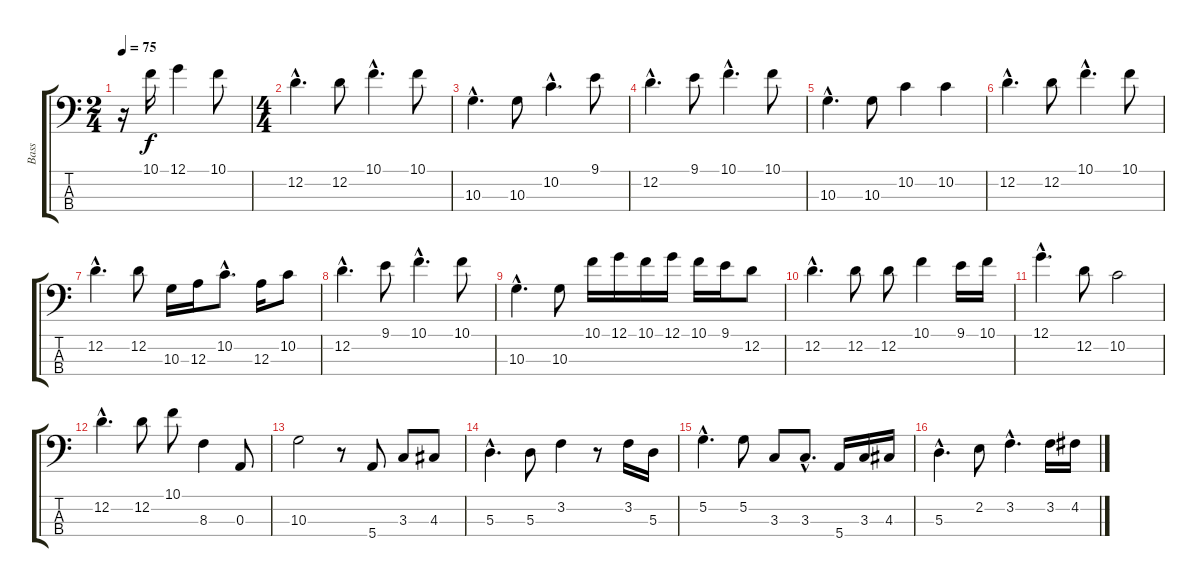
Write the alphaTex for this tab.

\track ("Bass" "Bass") {instrument electricbassfinger}
\staff {score tabs}
\tuning (G2 D2 A1 E1) {hide}
\ts (2 4)
\tempo 75
\clef f4
\ks c
r.16{dy f instrument electricbassfinger} 10.1.16 12.1.4 10.1.8 |
\ts (4 4)
12.2{hac}.4{d} 12.2.8 10.1{hac}.4{d} 10.1.8 |
10.3{hac}.4{d} 10.3.8 10.2{hac}.4{d} 9.1.8 |
12.2{hac}.4{d} 9.1.8 10.1{hac}.4{d} 10.1.8 |
10.3{hac}.4{d} 10.3.8 10.2.4 10.2.4 |
12.2{hac}.4{d} 12.2.8 10.1{hac}.4{d} 10.1.8 |
12.2{hac}.4{d} 12.2.8 10.3.16 12.3.16 10.2{hac}.8{d} 12.3.16 10.2.8 |
12.2{hac}.4{d} 9.1.8 10.1{hac}.4{d} 10.1.8 |
10.3{hac}.4{d} 10.3.8 10.1.16 12.1.16 10.1.16 12.1.16 10.1.16 9.1.16 12.2.8 |
12.2{hac}.4{d} 12.2.8 12.2.8 10.1.4 9.1.16 10.1.16 |
12.1{hac}.4{d} 12.2.8 10.2.2 |
12.2{hac}.4{d} 12.2.8 10.1.8 8.3.4 0.3.8 |
10.3.2 r.8 5.4.8 3.3.8 4.3.8 |
5.3{hac}.4{d} 5.3.8 3.2.4 r.8 3.2.16 5.3.16 |
5.2{hac}.4{d} 5.2.8 3.3.8 3.3{hac}.8{d} 5.4.16 3.3.16 4.3.16 |
5.3{hac}.4{d} 2.2.8 3.2{hac}.4{d} 3.2.16 4.2.16
